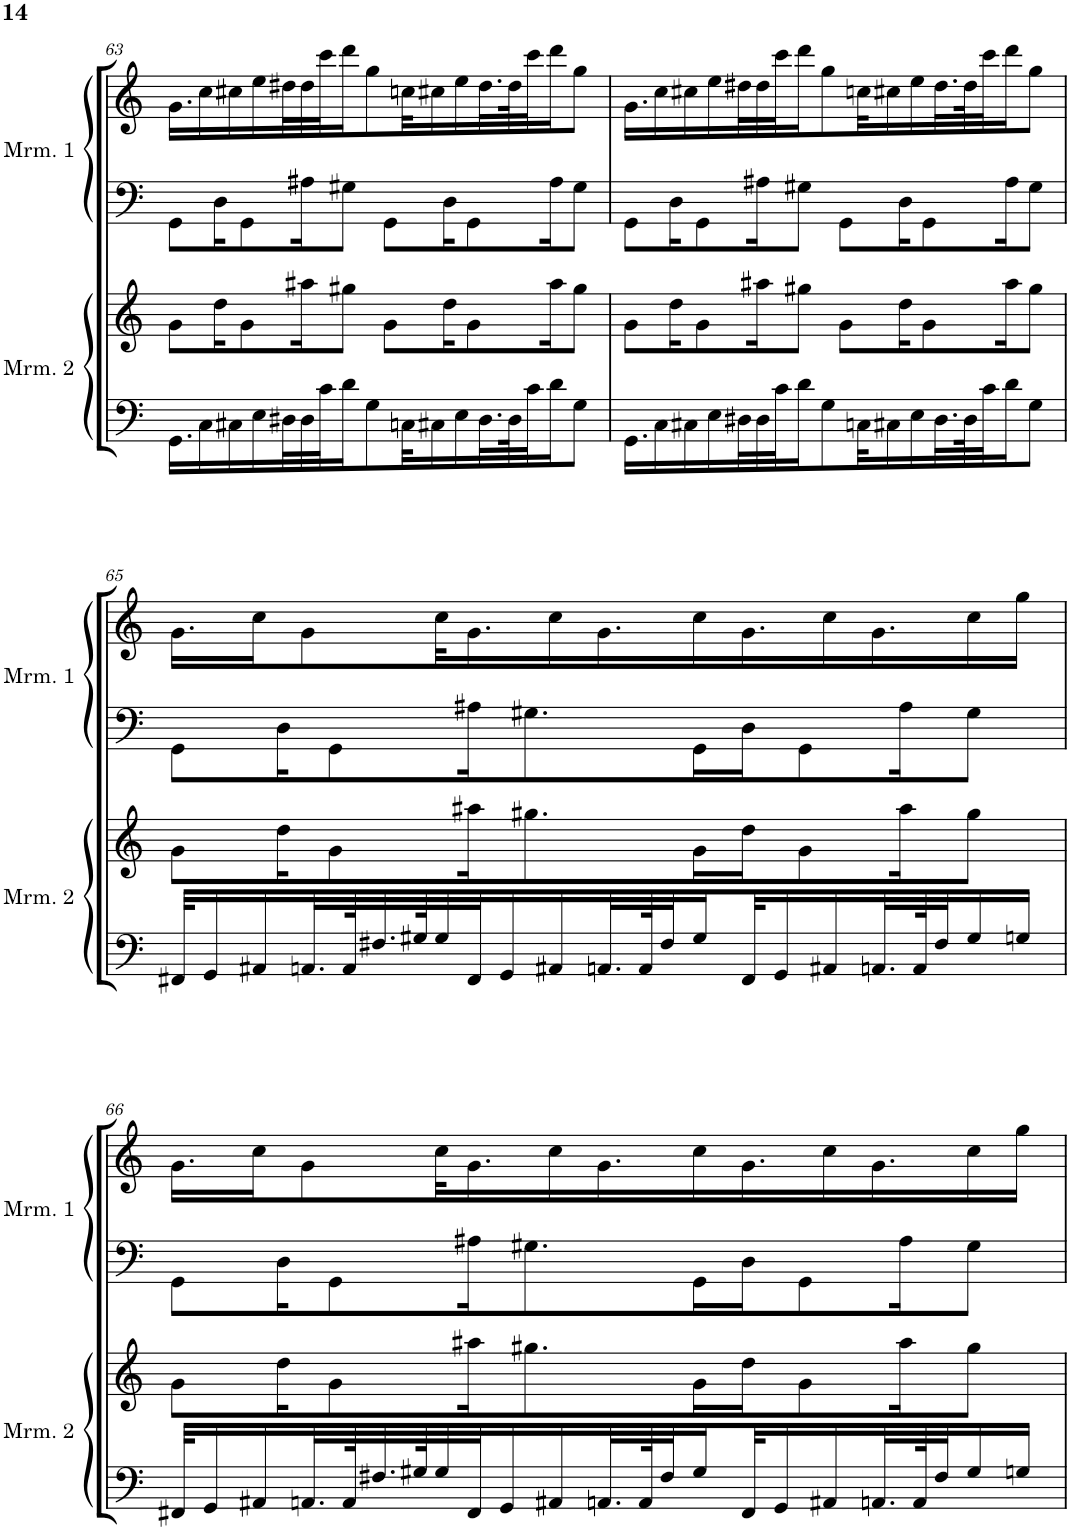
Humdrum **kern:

**kern	**kern	**kern	**kern
*part4	*part3	*part2	*part1
*staff4	*staff3	*staff2	*staff1
*I"Marimba 2	*I"Marimba 2	*I"Marimba 1	*I"Marimba 1
*I'Mrm. 2	*I'Mrm. 2	*I'Mrm. 1	*I'Mrm. 1
!!LO:PB:g=z
*clefF4	*clefG2	*clefF4	*clefG2
*k[]	*k[]	*k[]	*k[]
*M4/4	*M4/4	*M4/4	*M4/4
=63	=63	=63	=63
16.GG\LL	8g\L	8GG\L	16.g\LL
16C\	.	.	16cc\
.	16dd\K	16D\K	.
16C#X\	.	.	16cc#X\
.	8g\	8GG\	.
16E\	.	.	16ee\
32D#X\L	.	.	32dd#X\L
32D#\	16aa#X\K	16A#X\K	32dd#\
32c\J	.	.	32ccc\J
16d\J	8gg#X\J	8G#X\J	16ddd\J
8G\	.	.	8gg\
.	8g\L	8GG\L	.
32Cn\KL	.	.	32ccn\KL
16C#X\	.	.	16cc#X\
.	16dd\K	16D\K	.
16E\	.	.	16ee\
.	8g\	8GG\	.
32.D#\L	.	.	32.dd#\L
64D#\K	.	.	64dd#\K
32c\J	.	.	32ccc\J
16d\J	16aa#\K	16A#\K	16ddd\J
8G\J	8gg#\J	8G#\J	8gg\J
=64	=64	=64	=64
16.GG\LL	8g\L	8GG\L	16.g\LL
16C\	.	.	16cc\
.	16dd\K	16D\K	.
16C#X\	.	.	16cc#X\
.	8g\	8GG\	.
16E\	.	.	16ee\
32D#X\L	.	.	32dd#X\L
32D#\	16aa#X\K	16A#X\K	32dd#\
32c\J	.	.	32ccc\J
16d\J	8gg#X\J	8G#X\J	16ddd\J
8G\	.	.	8gg\
.	8g\L	8GG\L	.
32Cn\KL	.	.	32ccn\KL
16C#X\	.	.	16cc#X\
.	16dd\K	16D\K	.
16E\	.	.	16ee\
.	8g\	8GG\	.
32.D#\L	.	.	32.dd#\L
64D#\K	.	.	64dd#\K
32c\J	.	.	32ccc\J
16d\J	16aa#\K	16A#\K	16ddd\J
8G\J	8gg#\J	8G#\J	8gg\J
!!LO:LB:g=z
=65	=65	=65	=65
32FF#X/KLL	8g\L	8GG\L	16.g\LL
16GG/	.	.	.
16AA#X/	.	.	16cc\J
.	16dd\K	16D\K	.
32.AAn/L	.	.	8g\
.	8g\	8GG\	.
64AA/K	.	.	.
32.F#X/	.	.	.
64G#X/K	.	.	.
32G#/	.	.	32cc\KL
32FF#/J	16aa#X\K	16A#X\K	16.g\
16GG/	.	.	.
.	8.gg#X\	8.G#X\	.
16AA#X/	.	.	16cc\
32.AAn/L	.	.	16.g\
64AA/K	.	.	.
32F#/J	.	.	.
16G#/	16g\L	16GG\L	16cc\
32FF#/K	16dd\J	16D\J	16.g\
16GG/	.	.	.
.	8g\	8GG\	.
16AA#X/	.	.	16cc\
32.AAn/L	.	.	16.g\
.	16aa#\K	16A#\K	.
64AA/K	.	.	.
32F#/J	.	.	.
16G#/	8gg#\J	8G#\J	16cc\
16Gn/JJ	.	.	16gg\JJ
!!LO:LB:g=z
=66	=66	=66	=66
32FF#X/KLL	8g\L	8GG\L	16.g\LL
16GG/	.	.	.
16AA#X/	.	.	16cc\J
.	16dd\K	16D\K	.
32.AAn/L	.	.	8g\
.	8g\	8GG\	.
64AA/K	.	.	.
32.F#X/	.	.	.
64G#X/K	.	.	.
32G#/	.	.	32cc\KL
32FF#/J	16aa#X\K	16A#X\K	16.g\
16GG/	.	.	.
.	8.gg#X\	8.G#X\	.
16AA#X/	.	.	16cc\
32.AAn/L	.	.	16.g\
64AA/K	.	.	.
32F#/J	.	.	.
16G#/	16g\L	16GG\L	16cc\
32FF#/K	16dd\J	16D\J	16.g\
16GG/	.	.	.
.	8g\	8GG\	.
16AA#X/	.	.	16cc\
32.AAn/L	.	.	16.g\
.	16aa#\K	16A#\K	.
64AA/K	.	.	.
32F#/J	.	.	.
16G#/	8gg#\J	8G#\J	16cc\
16Gn/JJ	.	.	16gg\JJ
=	=	=	=
*-	*-	*-	*-
